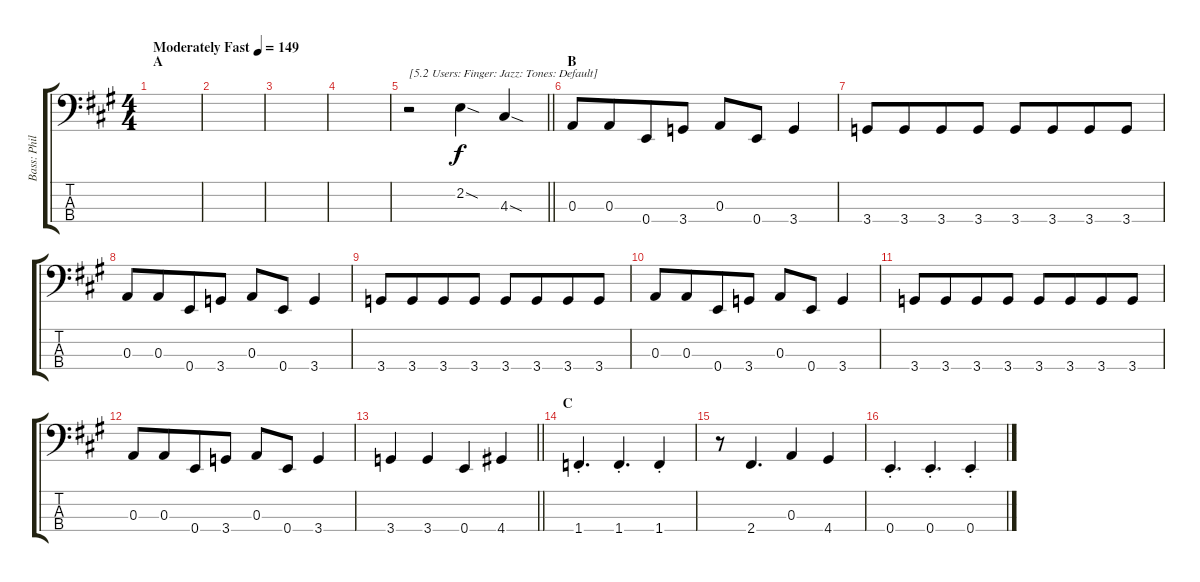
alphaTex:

\track ("Bass: Phillip" "Bass: Phil") {instrument electricbassfinger}
\staff {score tabs}
\tuning (G2 D2 A1 E1) {hide}
\ts (4 4)
\section ("" "A")
\tempo (149 "Moderately Fast")
\clef f4
\ks a
|
|
|
|
\barLineRight lightlight
r.2{txt "[5.2 Users: Finger: Jazz: Tones: Default]"} 2.2{sod}.4 4.3{sod}.4 |
\section ("" "B")
0.3.8 0.3.8{beam merge} 0.4.8 3.4.8 0.3.8 0.4.8 3.4.4 |
3.4.8 3.4.8{beam merge} 3.4.8 3.4.8{beam split} 3.4.8 3.4.8{beam merge} 3.4.8 3.4.8 |
0.3.8 0.3.8{beam merge} 0.4.8 3.4.8 0.3.8 0.4.8 3.4.4 |
3.4.8 3.4.8{beam merge} 3.4.8 3.4.8{beam split} 3.4.8 3.4.8{beam merge} 3.4.8 3.4.8 |
0.3.8 0.3.8{beam merge} 0.4.8 3.4.8 0.3.8 0.4.8 3.4.4 |
3.4.8 3.4.8{beam merge} 3.4.8 3.4.8{beam split} 3.4.8 3.4.8{beam merge} 3.4.8 3.4.8 |
0.3.8 0.3.8{beam merge} 0.4.8 3.4.8 0.3.8 0.4.8 3.4.4 |
\barLineRight lightlight
3.4.4 3.4.4{beam merge} 0.4.4 4.4.4 |
\section ("" "C")
1.4{st}.4{d} 1.4{st}.4{d} 1.4{st}.4 |
r.8 2.4.4{d} 0.3.4 4.4.4 |
0.4{st}.4{d} 0.4{st}.4{d} 0.4{st}.4
